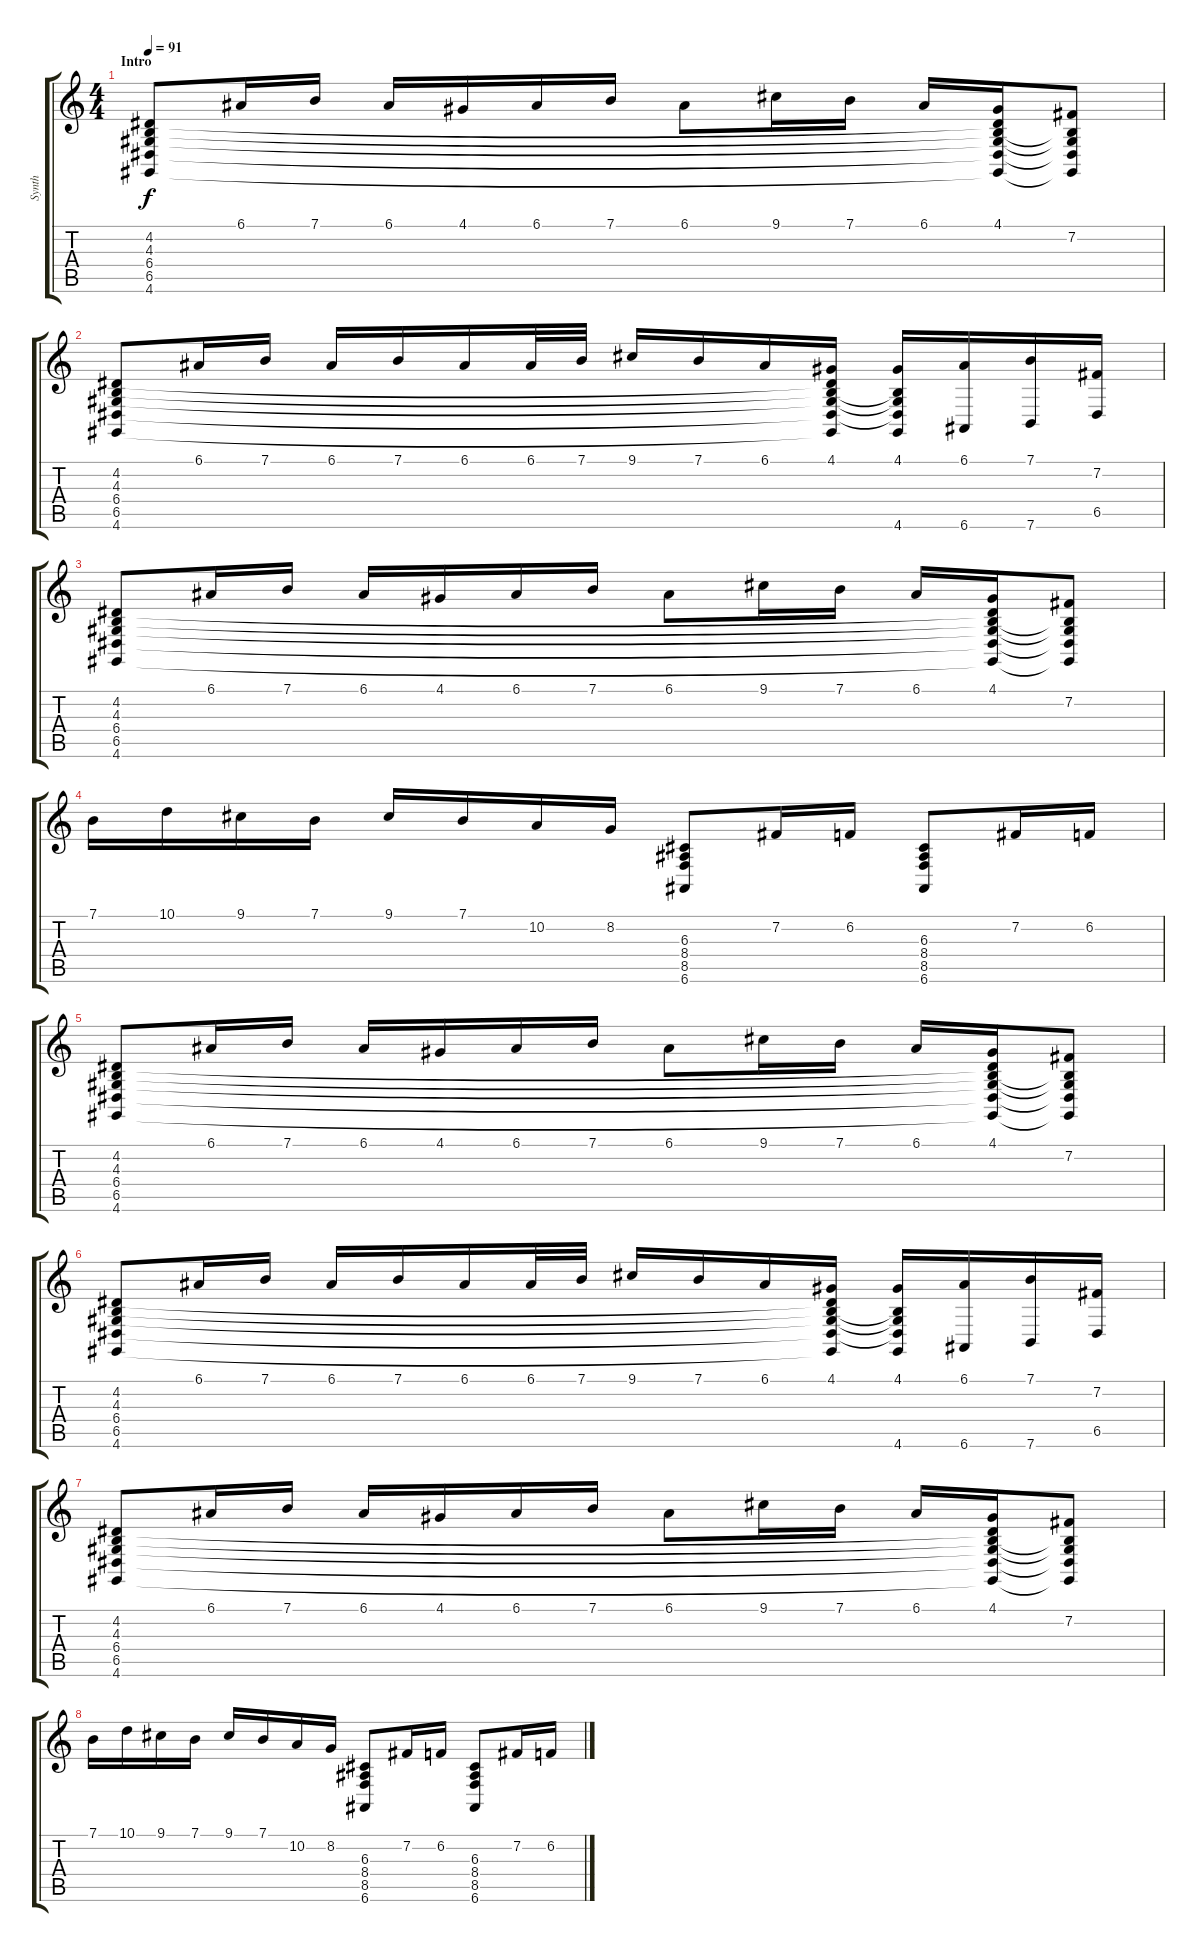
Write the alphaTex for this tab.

\track ("Synth" "Synth") {instrument stringensemble2}
\staff {score tabs}
\tuning (E4 B3 G3 D3 A2 E2) {hide}
\ts (4 4)
\section ("" "Intro")
\tempo 91
\clef g2
\ks c
(4.2 4.3 6.4 6.5 4.6).8{dy f volume 12 balance 8 instrument stringensemble2} 6.1.16 7.1.16 6.1.16 4.1.16 6.1.16 7.1.16 6.1.8 9.1.16 7.1.16 6.1.16 (4.1 4.2{t} 4.3{t} 6.4{t} 6.5{t} 4.6{t}).16 (7.2 4.3{t} 6.4{t} 6.5{t} 4.6{t}).8 |
(4.2 4.3 6.4 6.5 4.6).8 6.1.16 7.1.16 6.1.16 7.1.16 6.1.16 6.1.32 7.1.32 9.1.16 7.1.16 6.1.16 (4.1 4.2{t} 4.3{t} 6.4{t} 6.5{t} 4.6{t}).16 (4.1 4.3{t} 6.4{t} 6.5{t} 4.6).16 (6.1 6.6).16 (7.1 7.6).16 (7.2 6.5).16 |
(4.2 4.3 6.4 6.5 4.6).8 6.1.16 7.1.16 6.1.16 4.1.16 6.1.16 7.1.16 6.1.8 9.1.16 7.1.16 6.1.16 (4.1 4.2{t} 4.3{t} 6.4{t} 6.5{t} 4.6{t}).16 (7.2 4.3{t} 6.4{t} 6.5{t} 4.6{t}).8 |
7.1.16 10.1.16 9.1.16 7.1.16 9.1.16 7.1.16 10.2.16 8.2.16 (6.3 8.4 8.5 6.6).8 7.2.16 6.2.16 (6.3 8.4 8.5 6.6).8 7.2.16 6.2.16 |
(4.2 4.3 6.4 6.5 4.6).8 6.1.16 7.1.16 6.1.16 4.1.16 6.1.16 7.1.16 6.1.8 9.1.16 7.1.16 6.1.16 (4.1 4.2{t} 4.3{t} 6.4{t} 6.5{t} 4.6{t}).16 (7.2 4.3{t} 6.4{t} 6.5{t} 4.6{t}).8 |
(4.2 4.3 6.4 6.5 4.6).8 6.1.16 7.1.16 6.1.16 7.1.16 6.1.16 6.1.32 7.1.32 9.1.16 7.1.16 6.1.16 (4.1 4.2{t} 4.3{t} 6.4{t} 6.5{t} 4.6{t}).16 (4.1 4.3{t} 6.4{t} 6.5{t} 4.6).16 (6.1 6.6).16 (7.1 7.6).16 (7.2 6.5).16 |
(4.2 4.3 6.4 6.5 4.6).8 6.1.16 7.1.16 6.1.16 4.1.16 6.1.16 7.1.16 6.1.8 9.1.16 7.1.16 6.1.16 (4.1 4.2{t} 4.3{t} 6.4{t} 6.5{t} 4.6{t}).16 (7.2 4.3{t} 6.4{t} 6.5{t} 4.6{t}).8 |
7.1.16 10.1.16 9.1.16 7.1.16 9.1.16 7.1.16 10.2.16 8.2.16 (6.3 8.4 8.5 6.6).8 7.2.16 6.2.16 (6.3 8.4 8.5 6.6).8 7.2.16 6.2.16
